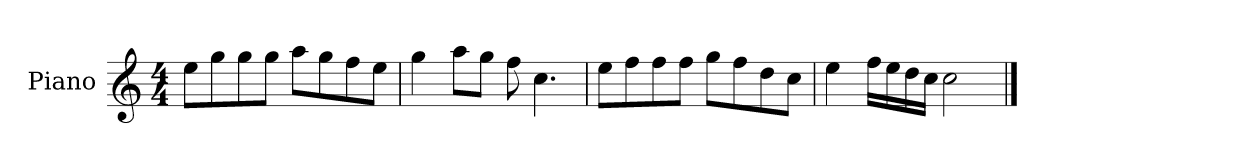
**kern
*part1
*staff1
*I"Piano
*I'P-no
*clefG2
*k[]
*M4/4
*MM90
=1
8ee\L
8gg\
8gg\
8gg\J
8aa\L
8gg\
8ff\
8ee\J
=2
4gg\
8aa\L
8gg\J
8ff\
4.cc\
=3
8ee\L
8ff\
8ff\
8ff\J
8gg\L
8ff\
8dd\
8cc\J
=4
4ee\
16ff\LL
16ee\
16dd\
16cc\JJ
2cc\
==
*-
